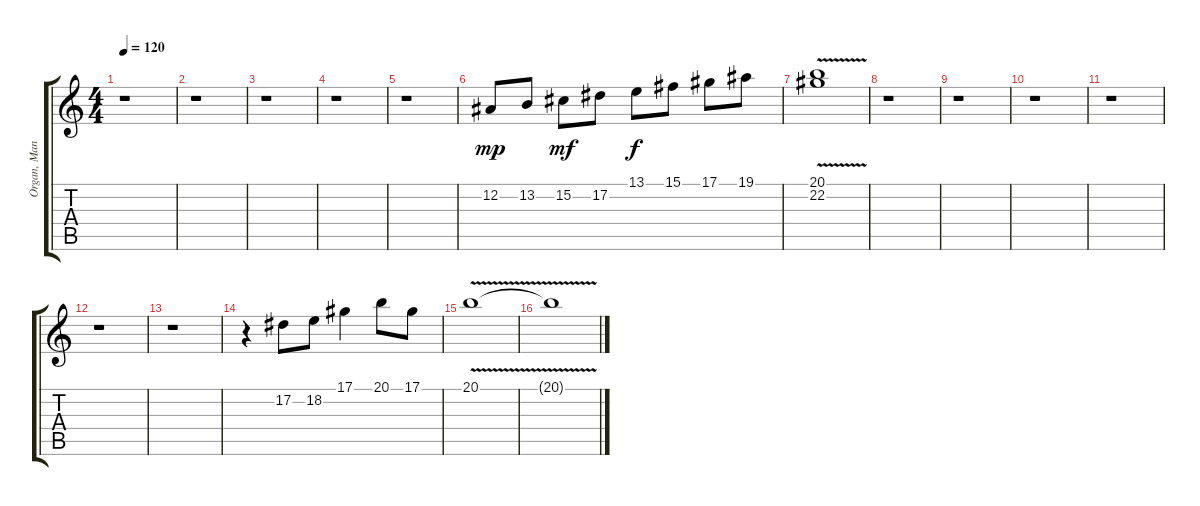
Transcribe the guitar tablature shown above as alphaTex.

\track ("Organ, Mandolin" "Organ, Man") {instrument rockorgan}
\staff {score tabs}
\tuning (Eb4 Bb3 Gb3 Db3 Ab2 Eb2) {hide}
\ts (4 4)
\tempo 120
\clef g2
\ks c
r.1{dy f} |
r.1 |
r.1 |
r.1 |
r.1 |
12.2.8{dy mp} 13.2.8 15.2.8{dy mf} 17.2.8 13.1.8{dy f} 15.1.8 17.1.8 19.1.8 |
(20.1{v} 22.2).1 |
r.1 |
r.1 |
r.1 |
r.1 |
r.1 |
r.1 |
r.4 17.2.8 18.2.8 17.1.4 20.1.8 17.1.8 |
20.1{v}.1 |
20.1{t}.1
